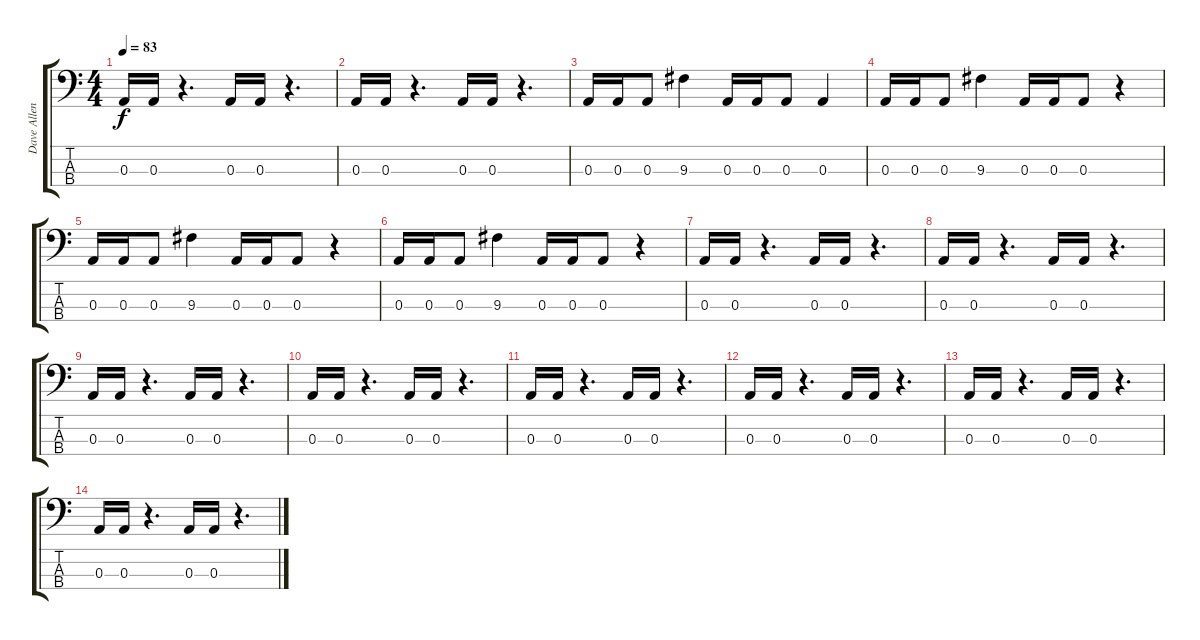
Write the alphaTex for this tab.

\track ("Dave Allen" "Dave Allen") {instrument electricbassfinger}
\staff {score tabs}
\tuning (G2 D2 A1 E1) {hide}
\ts (4 4)
\tempo 83
\clef f4
\ks c
0.3.16{dy f} 0.3.16 r.4{d} 0.3.16 0.3.16 r.4{d} |
0.3.16 0.3.16 r.4{d} 0.3.16 0.3.16 r.4{d} |
0.3.16 0.3.16 0.3.8 9.3.4 0.3.16 0.3.16 0.3.8 0.3.4 |
0.3.16 0.3.16 0.3.8 9.3.4 0.3.16 0.3.16 0.3.8 r.4 |
0.3.16 0.3.16 0.3.8 9.3.4 0.3.16 0.3.16 0.3.8 r.4 |
0.3.16 0.3.16 0.3.8 9.3.4 0.3.16 0.3.16 0.3.8 r.4 |
0.3.16 0.3.16 r.4{d} 0.3.16 0.3.16 r.4{d} |
0.3.16 0.3.16 r.4{d} 0.3.16 0.3.16 r.4{d} |
0.3.16 0.3.16 r.4{d} 0.3.16 0.3.16 r.4{d} |
0.3.16 0.3.16 r.4{d} 0.3.16 0.3.16 r.4{d} |
0.3.16 0.3.16 r.4{d} 0.3.16 0.3.16 r.4{d} |
0.3.16 0.3.16 r.4{d} 0.3.16 0.3.16 r.4{d} |
0.3.16 0.3.16 r.4{d} 0.3.16 0.3.16 r.4{d} |
0.3.16 0.3.16 r.4{d} 0.3.16 0.3.16 r.4{d}
